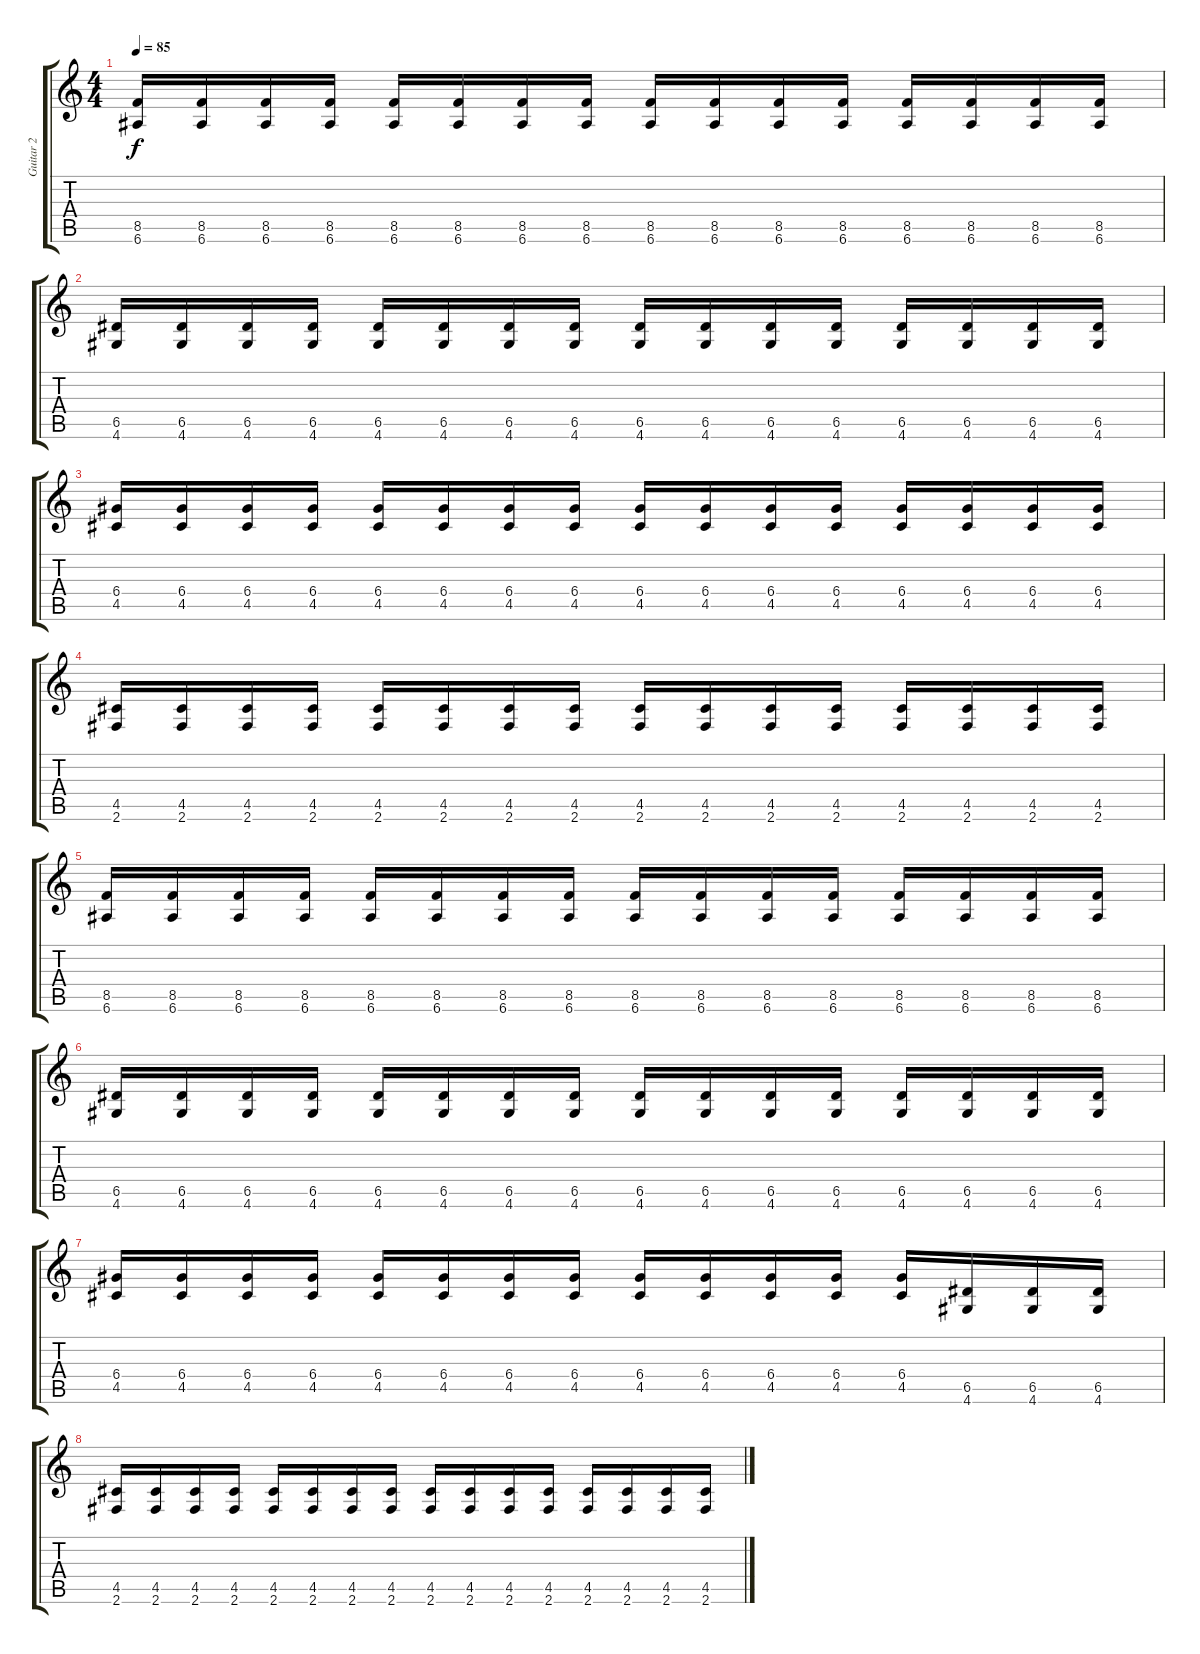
\track ("Guitar 2" "Guitar 2") {instrument overdrivenguitar}
\staff {score tabs}
\tuning (E4 B3 G3 D3 A2 E2) {hide}
\ts (4 4)
\tempo 85
\clef g2
\ks c
(8.5 6.6).16{dy f} (8.5 6.6).16 (8.5 6.6).16 (8.5 6.6).16 (8.5 6.6).16 (8.5 6.6).16 (8.5 6.6).16 (8.5 6.6).16 (8.5 6.6).16 (8.5 6.6).16 (8.5 6.6).16 (8.5 6.6).16 (8.5 6.6).16 (8.5 6.6).16 (8.5 6.6).16 (8.5 6.6).16 |
(6.5 4.6).16 (6.5 4.6).16 (6.5 4.6).16 (6.5 4.6).16 (6.5 4.6).16 (6.5 4.6).16 (6.5 4.6).16 (6.5 4.6).16 (6.5 4.6).16 (6.5 4.6).16 (6.5 4.6).16 (6.5 4.6).16 (6.5 4.6).16 (6.5 4.6).16 (6.5 4.6).16 (6.5 4.6).16 |
(6.4 4.5).16 (6.4 4.5).16 (6.4 4.5).16 (6.4 4.5).16 (6.4 4.5).16 (6.4 4.5).16 (6.4 4.5).16 (6.4 4.5).16 (6.4 4.5).16 (6.4 4.5).16 (6.4 4.5).16 (6.4 4.5).16 (6.4 4.5).16 (6.4 4.5).16 (6.4 4.5).16 (6.4 4.5).16 |
(4.5 2.6).16 (4.5 2.6).16 (4.5 2.6).16 (4.5 2.6).16 (4.5 2.6).16 (4.5 2.6).16 (4.5 2.6).16 (4.5 2.6).16 (4.5 2.6).16 (4.5 2.6).16 (4.5 2.6).16 (4.5 2.6).16 (4.5 2.6).16 (4.5 2.6).16 (4.5 2.6).16 (4.5 2.6).16 |
(8.5 6.6).16 (8.5 6.6).16 (8.5 6.6).16 (8.5 6.6).16 (8.5 6.6).16 (8.5 6.6).16 (8.5 6.6).16 (8.5 6.6).16 (8.5 6.6).16 (8.5 6.6).16 (8.5 6.6).16 (8.5 6.6).16 (8.5 6.6).16 (8.5 6.6).16 (8.5 6.6).16 (8.5 6.6).16 |
(6.5 4.6).16 (6.5 4.6).16 (6.5 4.6).16 (6.5 4.6).16 (6.5 4.6).16 (6.5 4.6).16 (6.5 4.6).16 (6.5 4.6).16 (6.5 4.6).16 (6.5 4.6).16 (6.5 4.6).16 (6.5 4.6).16 (6.5 4.6).16 (6.5 4.6).16 (6.5 4.6).16 (6.5 4.6).16 |
(6.4 4.5).16 (6.4 4.5).16 (6.4 4.5).16 (6.4 4.5).16 (6.4 4.5).16 (6.4 4.5).16 (6.4 4.5).16 (6.4 4.5).16 (6.4 4.5).16 (6.4 4.5).16 (6.4 4.5).16 (6.4 4.5).16 (6.4 4.5).16 (6.5 4.6).16 (6.5 4.6).16 (6.5 4.6).16 |
(4.5 2.6).16 (4.5 2.6).16 (4.5 2.6).16 (4.5 2.6).16 (4.5 2.6).16 (4.5 2.6).16 (4.5 2.6).16 (4.5 2.6).16 (4.5 2.6).16 (4.5 2.6).16 (4.5 2.6).16 (4.5 2.6).16 (4.5 2.6).16 (4.5 2.6).16 (4.5 2.6).16 (4.5 2.6).16
